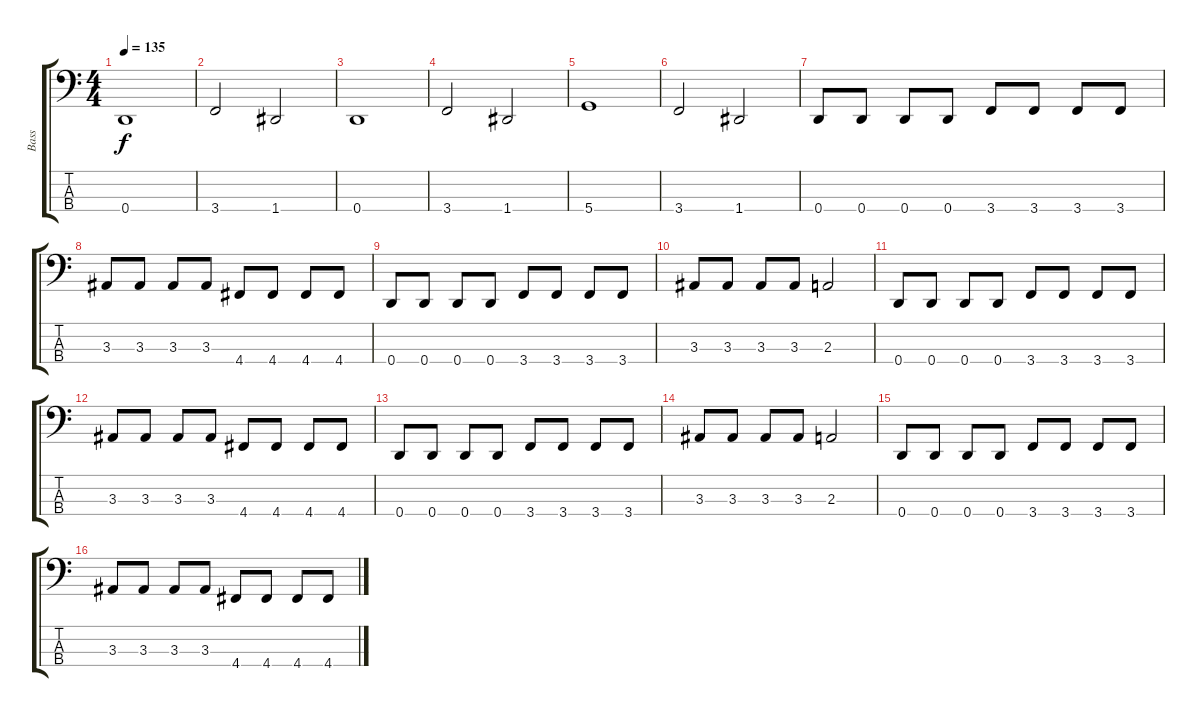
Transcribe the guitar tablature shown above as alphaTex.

\track ("Bass" "Bass") {instrument electricbassfinger}
\staff {score tabs}
\tuning (F2 C2 G1 D1) {hide}
\ts (4 4)
\tempo 135
\clef f4
\ks c
0.4.1{dy f} |
3.4.2 1.4.2 |
0.4.1 |
3.4.2 1.4.2 |
5.4.1 |
3.4.2 1.4.2 |
0.4.8 0.4.8 0.4.8 0.4.8 3.4.8 3.4.8 3.4.8 3.4.8 |
3.3.8 3.3.8 3.3.8 3.3.8 4.4.8 4.4.8 4.4.8 4.4.8 |
0.4.8 0.4.8 0.4.8 0.4.8 3.4.8 3.4.8 3.4.8 3.4.8 |
3.3.8 3.3.8 3.3.8 3.3.8 2.3.2 |
0.4.8 0.4.8 0.4.8 0.4.8 3.4.8 3.4.8 3.4.8 3.4.8 |
3.3.8 3.3.8 3.3.8 3.3.8 4.4.8 4.4.8 4.4.8 4.4.8 |
0.4.8 0.4.8 0.4.8 0.4.8 3.4.8 3.4.8 3.4.8 3.4.8 |
3.3.8 3.3.8 3.3.8 3.3.8 2.3.2 |
0.4.8 0.4.8 0.4.8 0.4.8 3.4.8 3.4.8 3.4.8 3.4.8 |
3.3.8 3.3.8 3.3.8 3.3.8 4.4.8 4.4.8 4.4.8 4.4.8
